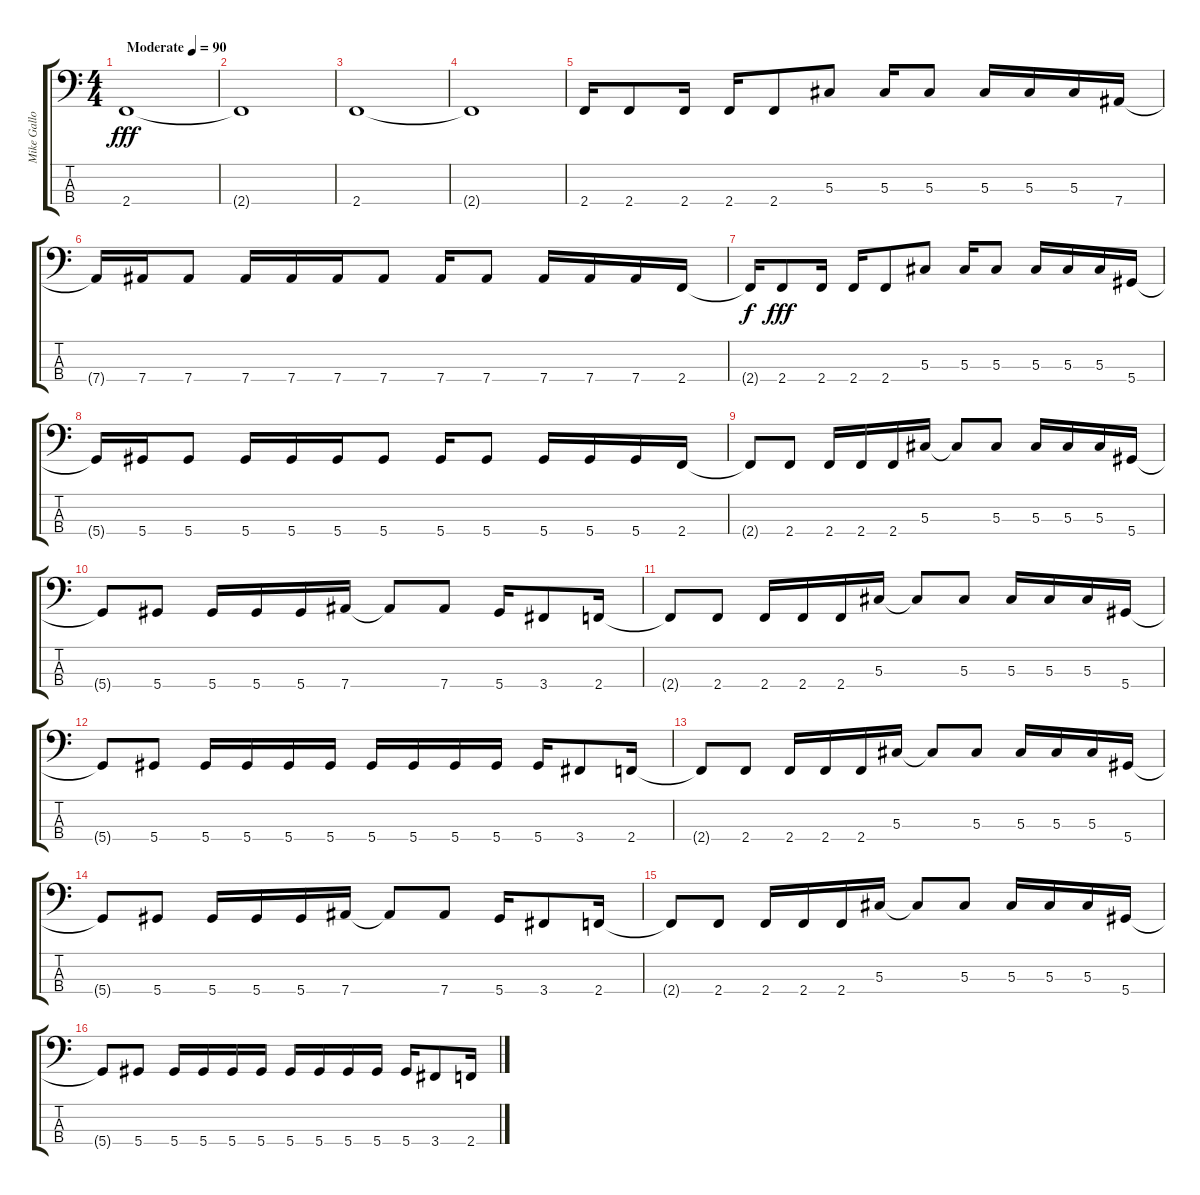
\track ("Mike Gallo" "Mike Gallo") {instrument electricbasspick}
\staff {score tabs}
\tuning (Gb2 Db2 Ab1 Eb1) {hide}
\ts (4 4)
\tempo (90 "Moderate")
\clef f4
\ks c
2.4.1{dy fff instrument electricbasspick} |
2.4{t}.1 |
2.4.1 |
2.4{t}.1 |
2.4.16 2.4.8 2.4.16 2.4.16 2.4.8 5.3.8 5.3.16 5.3.8 5.3.16 5.3.16 5.3.16 7.4.16 |
7.4{t}.16 7.4.16 7.4.8 7.4.16 7.4.16 7.4.16 7.4.8 7.4.16 7.4.8 7.4.16 7.4.16 7.4.16 2.4.16 |
2.4{t}.16{dy f} 2.4.8{dy fff} 2.4.16 2.4.16 2.4.8 5.3.8 5.3.16 5.3.8 5.3.16 5.3.16 5.3.16 5.4.16 |
5.4{t}.16 5.4.16 5.4.8 5.4.16 5.4.16 5.4.16 5.4.8 5.4.16 5.4.8 5.4.16 5.4.16 5.4.16 2.4.16 |
2.4{t}.8 2.4.8 2.4.16 2.4.16 2.4.16 5.3.16 5.3{t}.8 5.3.8 5.3.16 5.3.16 5.3.16 5.4.16 |
5.4{t}.8 5.4.8 5.4.16 5.4.16 5.4.16 7.4.16 7.4{t}.8 7.4.8 5.4.16 3.4.8 2.4.16 |
2.4{t}.8 2.4.8 2.4.16 2.4.16 2.4.16 5.3.16 5.3{t}.8 5.3.8 5.3.16 5.3.16 5.3.16 5.4.16 |
5.4{t}.8 5.4.8 5.4.16 5.4.16 5.4.16 5.4.16 5.4.16 5.4.16 5.4.16 5.4.16 5.4.16 3.4.8 2.4.16 |
2.4{t}.8 2.4.8 2.4.16 2.4.16 2.4.16 5.3.16 5.3{t}.8 5.3.8 5.3.16 5.3.16 5.3.16 5.4.16 |
5.4{t}.8 5.4.8 5.4.16 5.4.16 5.4.16 7.4.16 7.4{t}.8 7.4.8 5.4.16 3.4.8 2.4.16 |
2.4{t}.8 2.4.8 2.4.16 2.4.16 2.4.16 5.3.16 5.3{t}.8 5.3.8 5.3.16 5.3.16 5.3.16 5.4.16 |
5.4{t}.8 5.4.8 5.4.16 5.4.16 5.4.16 5.4.16 5.4.16 5.4.16 5.4.16 5.4.16 5.4.16 3.4.8 2.4.16
